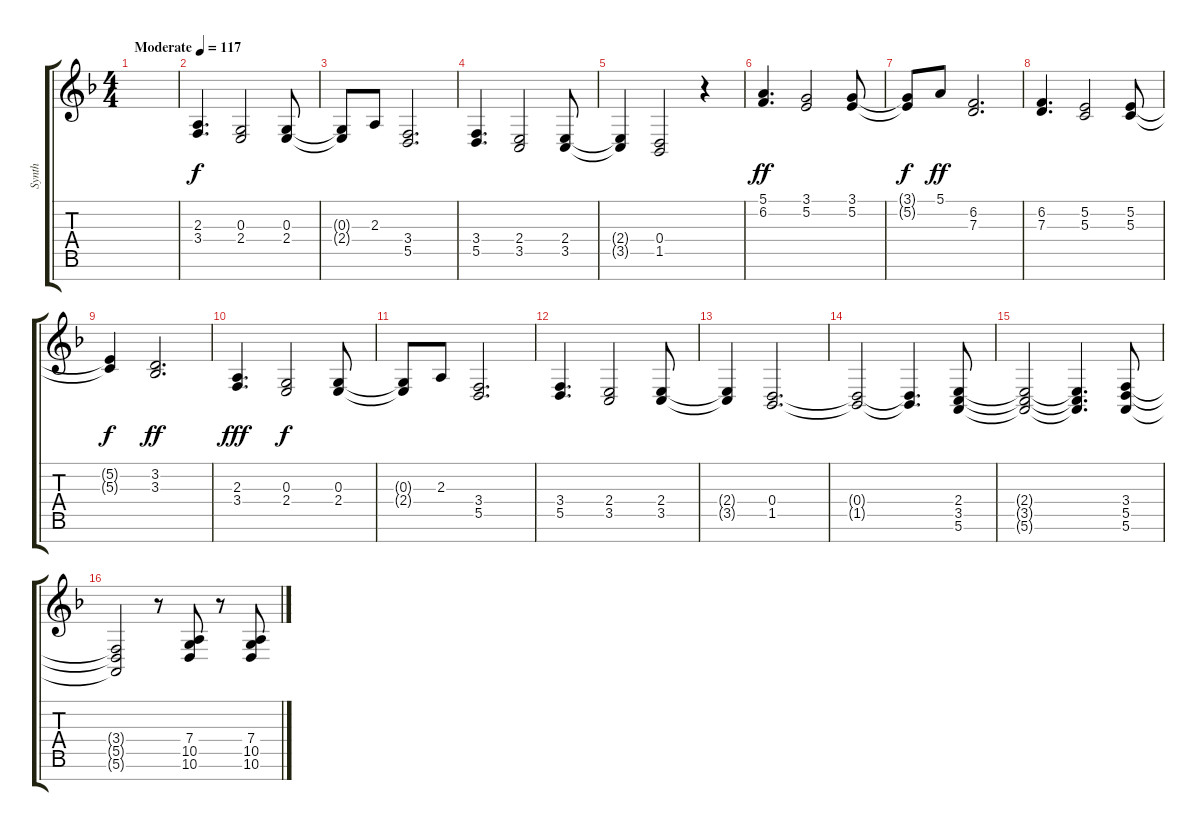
\track ("Synth" "Synth") {instrument synthbrass1}
\staff {score tabs}
\tuning (E4 B3 G3 D3 A2 E2 B1) {hide}
\ts (4 4)
\tempo (117 "Moderate")
\clef g2
\ks f
|
(2.3 3.4).4{d} (0.3 2.4).2{dy f} (0.3 2.4).8 |
(0.3{t} 2.4{t}).8 2.3.8 (3.4 5.5).2{d} |
(3.4 5.5).4{d} (2.4 3.5).2 (2.4 3.5).8 |
(2.4{t} 3.5{t}).4 (0.4 1.5).2 r.4 |
(5.1 6.2).4{d dy ff} (3.1 5.2).2 (3.1 5.2).8 |
(3.1{t} 5.2{t}).8{dy f} 5.1.8{dy ff} (6.2 7.3).2{d} |
(6.2 7.3).4{d} (5.2 5.3).2 (5.2 5.3).8 |
(5.2{t} 5.3{t}).4{dy f} (3.2 3.3).2{d dy ff} |
(2.3 3.4).4{d dy fff} (0.3 2.4).2{dy f} (0.3 2.4).8 |
(0.3{t} 2.4{t}).8 2.3.8 (3.4 5.5).2{d} |
(3.4 5.5).4{d} (2.4 3.5).2 (2.4 3.5).8 |
(2.4{t} 3.5{t}).4 (0.4 1.5).2{d} |
(0.4{t} 1.5{t}).2 (0.4{t} 1.5{t}).4{d} (2.4 3.5 5.6).8 |
(2.4{t} 3.5{t} 5.6{t}).2 (2.4{t} 3.5{t} 5.6{t}).4{d} (3.4 5.5 5.6).8 |
(3.4{t} 5.5{t} 5.6{t}).2 r.8 (7.4 10.5 10.6).8 r.8 (7.4 10.5 10.6).8
